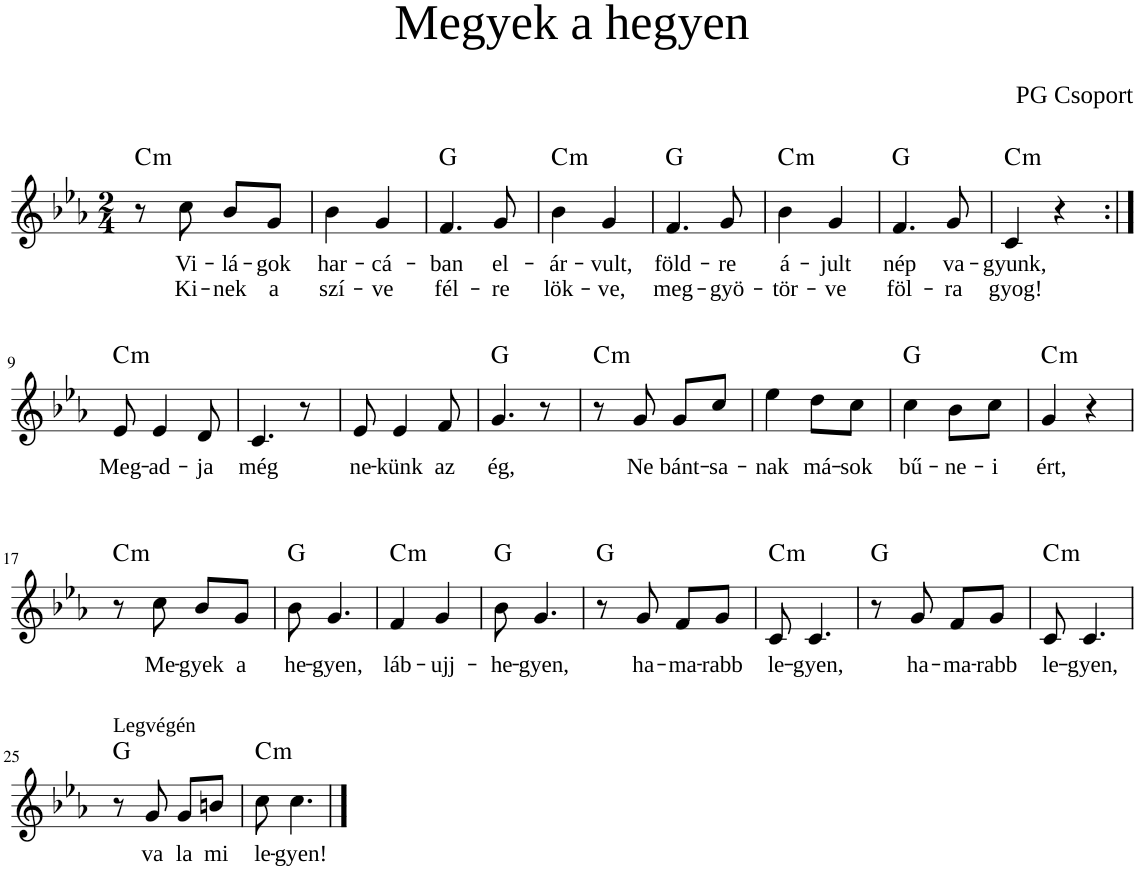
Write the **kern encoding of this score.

**kern	**text	**text	**harte
*part1	*part1	*part1	*part1
*staff1	*staff1	*staff1	*
*I"Piano	*	*	*
*I'Pno	*	*	*
*clefG2	*	*	*
*k[b-e-a-]	*	*	*
*M2/4	*	*	*
=1	=1	=1	=1
!	!	!	!LO:H:kt=m
8r	.	.	C:min
!	!LO:LY:b	!LO:LY:b	!
8cc\	Vi-	Ki-	.
!	!LO:LY:b	!LO:LY:b	!
8b-/L	-lá-	-nek	.
!	!LO:LY:b	!LO:LY:b	!
8g/J	-gok	a	.
=2	=2	=2	=2
!	!LO:LY:b	!LO:LY:b	!
4b-\	har-	szí-	.
!	!LO:LY:b	!LO:LY:b	!
4g/	-cá-	-ve	.
=3	=3	=3	=3
!	!LO:LY:b	!LO:LY:b	!
4.f/	-ban	fél-	G:maj
!	!LO:LY:b	!LO:LY:b	!
8g/	el-	-re	.
=4	=4	=4	=4
!	!LO:LY:b	!LO:LY:b	!LO:H:kt=m
4b-\	-ár-	lök-	C:min
!	!LO:LY:b	!LO:LY:b	!
4g/	-vult,	-ve,	.
=5	=5	=5	=5
!	!LO:LY:b	!LO:LY:b	!
4.f/	föld-	meg-	G:maj
!	!LO:LY:b	!LO:LY:b	!
8g/	-re	-gyö-	.
=6	=6	=6	=6
!	!LO:LY:b	!LO:LY:b	!LO:H:kt=m
4b-\	á-	-tör-	C:min
!	!LO:LY:b	!LO:LY:b	!
4g/	-jult	-ve	.
=7	=7	=7	=7
!	!LO:LY:b	!LO:LY:b	!
4.f/	nép	föl-	G:maj
!	!LO:LY:b	!LO:LY:b	!
8g/	va-	-ra	.
=8	=8	=8	=8
!	!LO:LY:b	!LO:LY:b	!LO:H:kt=m
4c/	-gyunk,	gyog!	C:min
4r	.	.	.
!!LO:LB:g=z
=9:|!	=9:|!	=9:|!	=9:|!
!	!LO:LY:b	!	!LO:H:kt=m
8e-/	Meg-	.	C:min
!	!LO:LY:b	!	!
4e-/	-ad-	.	.
!	!LO:LY:b	!	!
8d/	-ja	.	.
=10	=10	=10	=10
!	!LO:LY:b	!	!
4.c/	még	.	.
8r	.	.	.
=11	=11	=11	=11
!	!LO:LY:b	!	!
8e-/	ne-	.	.
!	!LO:LY:b	!	!
4e-/	-künk	.	.
!	!LO:LY:b	!	!
8f/	az	.	.
=12	=12	=12	=12
!	!LO:LY:b	!	!
4.g/	ég,	.	G:maj
8r	.	.	.
=13	=13	=13	=13
!	!	!	!LO:H:kt=m
8r	.	.	C:min
!	!LO:LY:b	!	!
8g/	Ne	.	.
!	!LO:LY:b	!	!
8g/L	bánt-	.	.
!	!LO:LY:b	!	!
8cc/J	-sa-	.	.
=14	=14	=14	=14
!	!LO:LY:b	!	!
4ee-\	-nak	.	.
!	!LO:LY:b	!	!
8dd\L	má-	.	.
!	!LO:LY:b	!	!
8cc\J	-sok	.	.
=15	=15	=15	=15
!	!LO:LY:b	!	!
4cc\	bű-	.	G:maj
!	!LO:LY:b	!	!
8b-\L	-ne-	.	.
!	!LO:LY:b	!	!
8cc\J	-i	.	.
=16	=16	=16	=16
!	!LO:LY:b	!	!LO:H:kt=m
4g/	ért,	.	C:min
4r	.	.	.
!!LO:LB:g=z
=17	=17	=17	=17
!	!	!	!LO:H:kt=m
8r	.	.	C:min
!	!LO:LY:b	!	!
8cc\	Me-	.	.
!	!LO:LY:b	!	!
8b-/L	-gyek	.	.
!	!LO:LY:b	!	!
8g/J	a	.	.
=18	=18	=18	=18
!	!LO:LY:b	!	!
8b-\	he-	.	G:maj
!	!LO:LY:b	!	!
4.g/	-gyen,	.	.
=19	=19	=19	=19
!	!LO:LY:b	!	!LO:H:kt=m
4f/	láb-	.	C:min
!	!LO:LY:b	!	!
4g/	-ujj-	.	.
=20	=20	=20	=20
!	!LO:LY:b	!	!
8b-\	-he-	.	G:maj
!	!LO:LY:b	!	!
4.g/	-gyen,	.	.
=21	=21	=21	=21
8r	.	.	G:maj
!	!LO:LY:b	!	!
8g/	ha-	.	.
!	!LO:LY:b	!	!
8f/L	-ma-	.	.
!	!LO:LY:b	!	!
8g/J	-rabb	.	.
=22	=22	=22	=22
!	!LO:LY:b	!	!LO:H:kt=m
8c/	le-	.	C:min
!	!LO:LY:b	!	!
4.c/	-gyen,	.	.
=23	=23	=23	=23
8r	.	.	G:maj
!	!LO:LY:b	!	!
8g/	ha-	.	.
!	!LO:LY:b	!	!
8f/L	-ma-	.	.
!	!LO:LY:b	!	!
8g/J	-rabb	.	.
=24	=24	=24	=24
!	!LO:LY:b	!	!LO:H:kt=m
8c/	le-	.	C:min
!	!LO:LY:b	!	!
4.c/	-gyen,	.	.
!!LO:LB:g=z
=25	=25	=25	=25
!LO:TX:a:t=Legvégén	!	!	!
8r	.	.	G:maj
!	!LO:LY:b	!	!
8g/	va	.	.
!	!LO:LY:b	!	!
8g/L	la	.	.
!	!LO:LY:b	!	!
8bn/J	mi	.	.
=26	=26	=26	=26
!	!LO:LY:b	!	!LO:H:kt=m
8cc\	le-	.	C:min
!	!LO:LY:b	!	!
4.cc\	-gyen!	.	.
==	==	==	==
*-	*-	*-	*-
